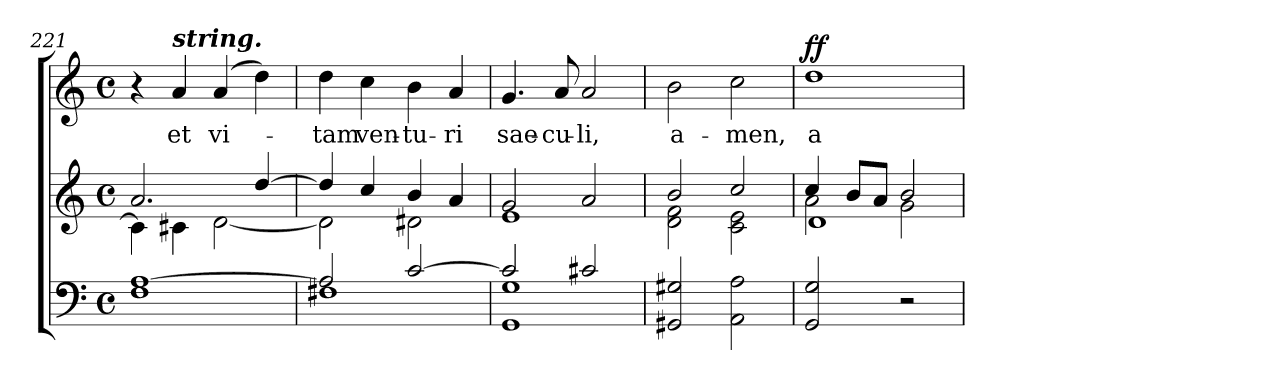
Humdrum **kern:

**kern	**kern	**kern	**text	**dynam
*part2	*part2	*part1	*part1	*part1
*staff3	*staff2	*staff1	*staff1	*staff1
*clefF4	*clefG2	*clefG2	*	*
*k[]	*k[]	*k[]	*	*
*C:	*C:	*C:	*	*
*M4/4	*M4/4	*M4/4	*	*
*met(c)	*met(c)	*met(c)	*	*
=221	=221	=221	=221	=221
*^	*^	*	*	*
[>1A	1F	2.a/	4c\]	4r	.	.
!	!	!	!	!LO:TX:a:Bi:t=string.	!	!
!	!	!	!	!	!LO:LY:b	!
.	.	.	4c#X\	4a/	et	.
!	!	!	!	!	!LO:LY:b	!
.	.	.	[<2d\	(4a/	vi-	.
.	.	[>4dd/	.	4dd\)	.	.
=222	=222	=222	=222	=222	=222	=222
!	!	!	!	!	!LO:LY:b	!
2A/]	1F#X	4dd/]	2d\]	4dd\	-tam	.
!	!	!	!	!	!LO:LY:b	!
.	.	4cc/	.	4cc\	ven-	.
!	!	!	!	!	!LO:LY:b	!
[>2c/	.	4b/	2d#X\	4b\	-tu-	.
!	!	!	!	!	!LO:LY:b	!
.	.	4a/	.	4a/	-ri	.
=223	=223	=223	=223	=223	=223	=223
!	!	!	!	!	!LO:LY:b	!
2c/]	1GG 1G	2g/	1e	4.g/	sae-	.
!	!	!	!	!	!LO:LY:b	!
.	.	.	.	8a/	-cu-	.
!	!	!	!	!	!LO:LY:b	!
2c#X/	.	2a/	.	2a/	-li,	.
*v	*v	*	*	*	*	*
!!LO:PB:g=z
=224	=224	=224	=224	=224	=224
!	!	!	!	!LO:LY:b	!
2GG#X/ 2G#X/	2b/	2d\ 2f\	2b\	a-	.
!	!	!	!	!LO:LY:b	!
2AA\ 2A\	2cc/	2c\ 2e\	2cc\	-men,	.
=225	=225	=225	=225	=225	=225
*	*	*^	*	*	*
!	!	!	!	!	!LO:LY:b	!LO:DY:a
2GG/ 2G/	4cc/	2a\	1d	1dd	a-	ff
.	8b/L	.	.	.	.	.
.	8a/J	.	.	.	.	.
2r	2b/	2g\	.	.	.	.
*	*v	*v	*v	*	*	*
=	=	=	=	=
*-	*-	*-	*-	*-
